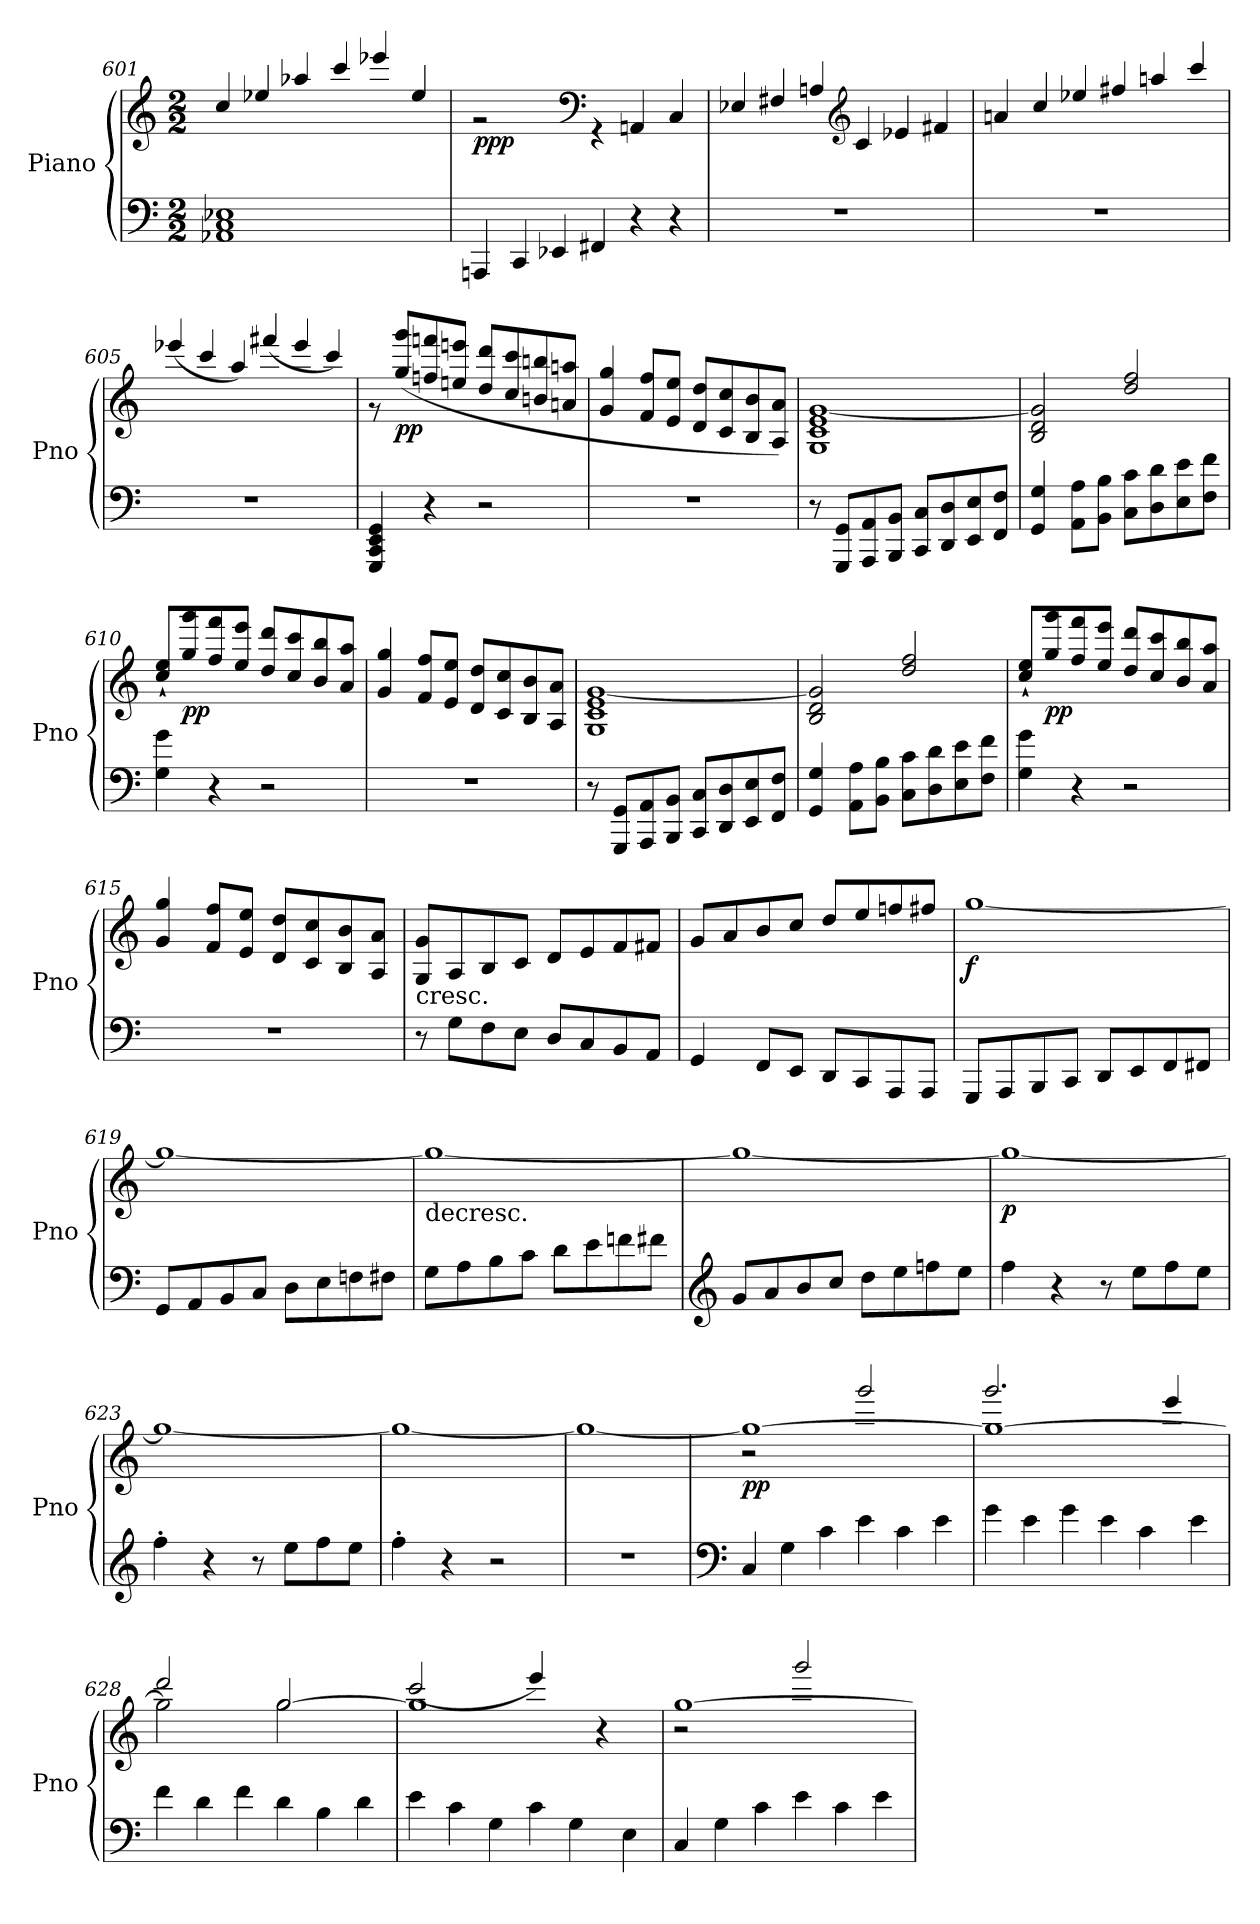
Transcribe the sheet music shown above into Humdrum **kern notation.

**kern	**kern	**dynam
*part1	*part1	*part1
*staff2	*staff1	*staff1/2
*I"Piano	*	*
*I'Pno	*	*
!!LO:LB:g=z
*clefF4	*clefG2	*
*k[]	*k[]	*
*C:	*C:	*
*M2/2	*M2/2	*
=601	=601	=601
*	*^	*
*	*	*Xtuplet	*
1AA-X 1C 1E-X	1ryy	6cc/	.
.	.	6ee-X/	.
.	.	6aa-X/	.
.	.	6ccc/	.
.	.	6eee-X/	.
.	.	6ee-/	.
=602	=602	=602	=602
*Xtuplet	*	*	*
!	!	!	!LO:DY:b
6AAAn/	1ryy	2r	ppp
6CC/	.	.	.
6EE-X/	.	.	.
*	*clefF4	*	*
6FF#X/	.	6r	.
6r	.	6AAn/	.
6r	.	6C/	.
=603	=603	=603	=603
1r	1ryy	6E-X/	.
.	.	6F#X/	.
.	.	6An/	.
*	*clefG2	*	*
.	.	6c/	.
.	.	6e-X/	.
.	.	6f#X/	.
=604	=604	=604	=604
1r	1ryy	6an/	.
.	.	6cc/	.
.	.	6ee-X/	.
.	.	6ff#X/	.
.	.	6aan/	.
.	.	6ccc/	.
!!LO:LB:g=z	!!
=605	=605	=605	=605
1r	1ryy	(>6eee-X/	.
.	.	6ccc/	.
.	.	6aa/)	.
.	.	(>6fff#X/	.
.	.	6eee-/	.
.	.	6ccc/)	.
=606	=606	=606	=606
4GGG/ 4CC/ 4EE/ 4GG/	1ryy	8r	.
!	!	!	!LO:DY:b
.	.	(>8gg/ 8ggg/L	pp
4r	.	8ffn/ 8fffn/	.
.	.	8een/ 8eeen/J	.
2r	.	8dd/ 8ddd/L	.
.	.	8cc/ 8ccc/	.
.	.	8bn/ 8bbn/	.
.	.	8an/ 8aan/J	.
=607	=607	=607	=607
1r	1ryy	4g/ 4gg/	.
.	.	8f/ 8ff/L	.
.	.	8e/ 8ee/J	.
.	.	8d/ 8dd/L	.
.	.	8c/ 8cc/	.
.	.	8B/ 8b/	.
.	.	8A/ 8a/J)	.
=608	=608	=608	=608
8r	1ryy	1G 1c 1e [1g	.
8GGG/ 8GG/L	.	.	.
8AAA/ 8AA/	.	.	.
8BBB/ 8BB/J	.	.	.
8CC/ 8C/L	.	.	.
8DD/ 8D/	.	.	.
8EE/ 8E/	.	.	.
8FF/ 8F/J	.	.	.
!!LO:PB:g=z	!!
=609	=609	=609	=609
4GG/ 4G/	1ryy	2B/ 2d/ 2g/]	.
8AA\ 8A\L	.	.	.
8BB\ 8B\J	.	.	.
8C\ 8c\L	.	2dd/ 2ff/	.
8D\ 8d\	.	.	.
8E\ 8e\	.	.	.
8F\ 8f\J	.	.	.
=610	=610	=610	=610
4G\ 4g\	1ryy	8cc/` 8ee/`L	.
!	!	!	!LO:DY:b
.	.	8gg/ 8ggg/	pp
4r	.	8ff/ 8fff/	.
.	.	8ee/ 8eee/J	.
2r	.	8dd/ 8ddd/L	.
.	.	8cc/ 8ccc/	.
.	.	8b/ 8bb/	.
.	.	8a/ 8aa/J	.
=611	=611	=611	=611
1r	1ryy	4g/ 4gg/	.
.	.	8f/ 8ff/L	.
.	.	8e/ 8ee/J	.
.	.	8d/ 8dd/L	.
.	.	8c/ 8cc/	.
.	.	8B/ 8b/	.
.	.	8A/ 8a/J	.
=612	=612	=612	=612
8r	1ryy	1G 1c 1e [1g	.
8GGG/ 8GG/L	.	.	.
8AAA/ 8AA/	.	.	.
8BBB/ 8BB/J	.	.	.
8CC/ 8C/L	.	.	.
8DD/ 8D/	.	.	.
8EE/ 8E/	.	.	.
8FF/ 8F/J	.	.	.
=613	=613	=613	=613
4GG/ 4G/	1ryy	2B/ 2d/ 2g/]	.
8AA\ 8A\L	.	.	.
8BB\ 8B\J	.	.	.
8C\ 8c\L	.	2dd/ 2ff/	.
8D\ 8d\	.	.	.
8E\ 8e\	.	.	.
8F\ 8f\J	.	.	.
!!LO:LB:g=z	!!
=614	=614	=614	=614
4G\ 4g\	1ryy	8cc/` 8ee/`L	.
!	!	!	!LO:DY:b
.	.	8gg/ 8ggg/	pp
4r	.	8ff/ 8fff/	.
.	.	8ee/ 8eee/J	.
2r	.	8dd/ 8ddd/L	.
.	.	8cc/ 8ccc/	.
.	.	8b/ 8bb/	.
.	.	8a/ 8aa/J	.
=615	=615	=615	=615
1r	1ryy	4g/ 4gg/	.
.	.	8f/ 8ff/L	.
.	.	8e/ 8ee/J	.
.	.	8d/ 8dd/L	.
.	.	8c/ 8cc/	.
.	.	8B/ 8b/	.
.	.	8A/ 8a/J	.
=616	=616	=616	=616
!	!LO:TX:b:t=cresc.	!	!
8r	1ryy	8G/ 8g/L	.
8G\L	.	8A/	.
8F\	.	8B/	.
8E\J	.	8c/J	.
8D/L	.	8d/L	.
8C/	.	8e/	.
8BB/	.	8f/	.
8AA/J	.	8f#X/J	.
=617	=617	=617	=617
4GG/	1ryy	8g/L	.
.	.	8a/	.
8FF/L	.	8b/	.
8EE/J	.	8cc/J	.
8DD/L	.	8dd/L	.
8CC/	.	8ee/	.
8AAA/	.	8ffn/	.
8AAA/J	.	8ff#X/J	.
!!LO:LB:g=z	!!
=618	=618	=618	=618
!	!	!	!LO:DY:b
8GGG/L	1ryy	[1gg	f
8AAA/	.	.	.
8BBB/	.	.	.
8CC/J	.	.	.
8DD/L	.	.	.
8EE/	.	.	.
8FF/	.	.	.
8FF#X/J	.	.	.
=619	=619	=619	=619
8GG/L	1ryy	1gg_	.
8AA/	.	.	.
8BB/	.	.	.
8C/J	.	.	.
8D\L	.	.	.
8E\	.	.	.
8Fn\	.	.	.
8F#X\J	.	.	.
=620	=620	=620	=620
!	!LO:TX:b:t=decresc.	!	!
8G\L	1ryy	1gg_	.
8A\	.	.	.
8B\	.	.	.
8c\J	.	.	.
8d\L	.	.	.
8e\	.	.	.
8fn\	.	.	.
8f#X\J	.	.	.
=621	=621	=621	=621
*clefG2	*	*	*
8g/L	1ryy	1gg_	.
8a/	.	.	.
8b/	.	.	.
8cc/J	.	.	.
8dd\L	.	.	.
8ee\	.	.	.
8ffn\	.	.	.
8ee\J	.	.	.
!!LO:LB:g=z	!!
=622	=622	=622	=622
!	!	!	!LO:DY:b
4ff\	1ryy	1gg_	p
4r	.	.	.
8r	.	.	.
8ee\L	.	.	.
8ff\	.	.	.
8ee\J	.	.	.
=623	=623	=623	=623
4ff'\	1ryy	1gg_	.
4r	.	.	.
8r	.	.	.
8ee\L	.	.	.
8ff\	.	.	.
8ee\J	.	.	.
=624	=624	=624	=624
4ff'\	1ryy	1gg_	.
4r	.	.	.
2r	.	.	.
=625	=625	=625	=625
1r	1ryy	1gg_	.
*	*v	*v	*
=626	=626	=626
*clefF4	*	*
*	*^	*
*	*	*^	*
!	!	!	!	!LO:DY:b
6C/	1ryy	2r	1gg_	pp
6G\	.	.	.	.
6c\	.	.	.	.
6e\	.	2ggg/	.	.
6c\	.	.	.	.
6e\	.	.	.	.
=627	=627	=627	=627	=627
6g\	1ryy	2.ggg/	1gg_	.
6e\	.	.	.	.
6g\	.	.	.	.
6e\	.	.	.	.
6c\	.	.	.	.
.	.	4eee/	.	.
6e\	.	.	.	.
=628	=628	=628	=628	=628
6f\	1ryy	2ddd/	2gg\]	.
6d\	.	.	.	.
6f\	.	.	.	.
6d\	.	2gg/	[2gg\	.
6B\	.	.	.	.
6d\	.	.	.	.
!!LO:LB:g=z	!!	!!
=629	=629	=629	=629	=629
6e\	1ryy	(>2ccc/	1gg]	.
6c\	.	.	.	.
6G\	.	.	.	.
6c\	.	4eee/)	.	.
6G\	.	.	.	.
.	.	4r	.	.
6E\	.	.	.	.
=630	=630	=630	=630	=630
6C/	1ryy	2r	[1gg	.
6G\	.	.	.	.
6c\	.	.	.	.
6e\	.	2ggg/	.	.
6c\	.	.	.	.
6e\	.	.	.	.
*	*v	*v	*v	*
=	=	=
*-	*-	*-
